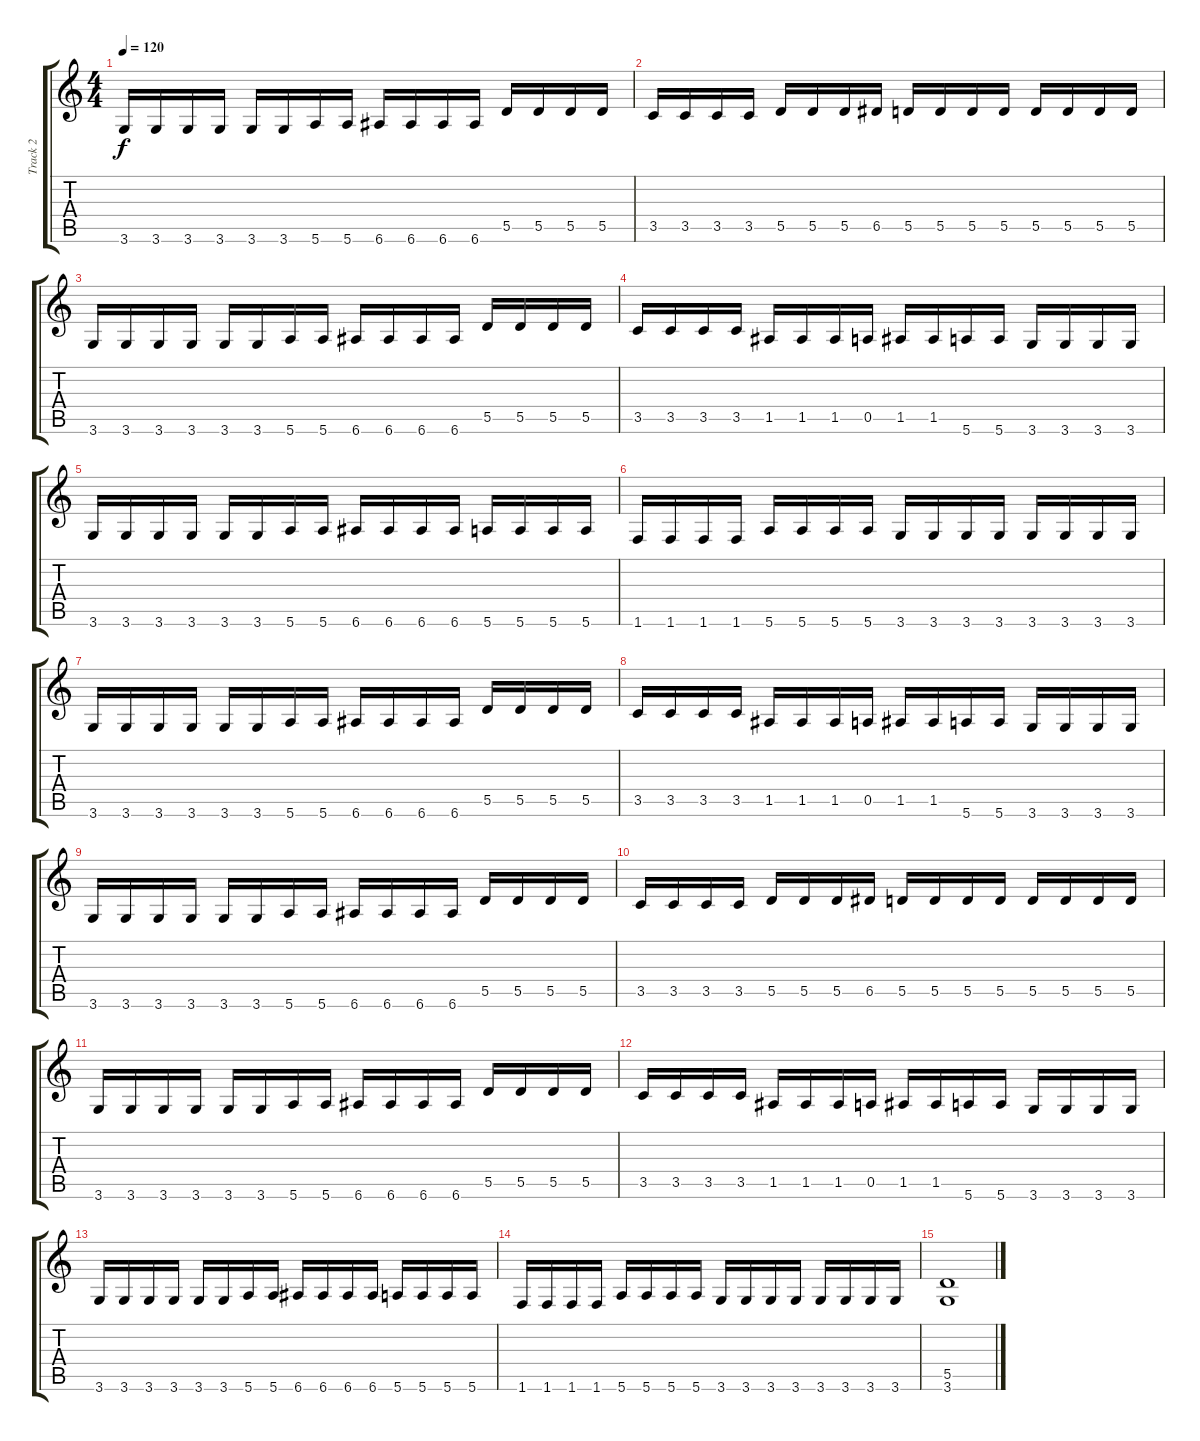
\track ("Track 2" "Track 2") {instrument overdrivenguitar}
\staff {score tabs}
\tuning (E4 B3 G3 D3 A2 E2) {hide}
\ts (4 4)
\tempo 120
\clef g2
\ks c
3.6.16{dy f} 3.6.16 3.6.16 3.6.16 3.6.16 3.6.16 5.6.16 5.6.16 6.6.16 6.6.16 6.6.16 6.6.16 5.5.16 5.5.16 5.5.16 5.5.16 |
3.5.16 3.5.16 3.5.16 3.5.16 5.5.16 5.5.16 5.5.16 6.5.16 5.5.16 5.5.16 5.5.16 5.5.16 5.5.16 5.5.16 5.5.16 5.5.16 |
3.6.16 3.6.16 3.6.16 3.6.16 3.6.16 3.6.16 5.6.16 5.6.16 6.6.16 6.6.16 6.6.16 6.6.16 5.5.16 5.5.16 5.5.16 5.5.16 |
3.5.16 3.5.16 3.5.16 3.5.16 1.5.16 1.5.16 1.5.16 0.5.16 1.5.16 1.5.16 5.6.16 5.6.16 3.6.16 3.6.16 3.6.16 3.6.16 |
3.6.16 3.6.16 3.6.16 3.6.16 3.6.16 3.6.16 5.6.16 5.6.16 6.6.16 6.6.16 6.6.16 6.6.16 5.6.16 5.6.16 5.6.16 5.6.16 |
1.6.16 1.6.16 1.6.16 1.6.16 5.6.16 5.6.16 5.6.16 5.6.16 3.6.16 3.6.16 3.6.16 3.6.16 3.6.16 3.6.16 3.6.16 3.6.16 |
3.6.16 3.6.16 3.6.16 3.6.16 3.6.16 3.6.16 5.6.16 5.6.16 6.6.16 6.6.16 6.6.16 6.6.16 5.5.16 5.5.16 5.5.16 5.5.16 |
3.5.16 3.5.16 3.5.16 3.5.16 1.5.16 1.5.16 1.5.16 0.5.16 1.5.16 1.5.16 5.6.16 5.6.16 3.6.16 3.6.16 3.6.16 3.6.16 |
3.6.16 3.6.16 3.6.16 3.6.16 3.6.16 3.6.16 5.6.16 5.6.16 6.6.16 6.6.16 6.6.16 6.6.16 5.5.16 5.5.16 5.5.16 5.5.16 |
3.5.16 3.5.16 3.5.16 3.5.16 5.5.16 5.5.16 5.5.16 6.5.16 5.5.16 5.5.16 5.5.16 5.5.16 5.5.16 5.5.16 5.5.16 5.5.16 |
3.6.16 3.6.16 3.6.16 3.6.16 3.6.16 3.6.16 5.6.16 5.6.16 6.6.16 6.6.16 6.6.16 6.6.16 5.5.16 5.5.16 5.5.16 5.5.16 |
3.5.16 3.5.16 3.5.16 3.5.16 1.5.16 1.5.16 1.5.16 0.5.16 1.5.16 1.5.16 5.6.16 5.6.16 3.6.16 3.6.16 3.6.16 3.6.16 |
3.6.16 3.6.16 3.6.16 3.6.16 3.6.16 3.6.16 5.6.16 5.6.16 6.6.16 6.6.16 6.6.16 6.6.16 5.6.16 5.6.16 5.6.16 5.6.16 |
1.6.16 1.6.16 1.6.16 1.6.16 5.6.16 5.6.16 5.6.16 5.6.16 3.6.16 3.6.16 3.6.16 3.6.16 3.6.16 3.6.16 3.6.16 3.6.16 |
(5.5 3.6).1
